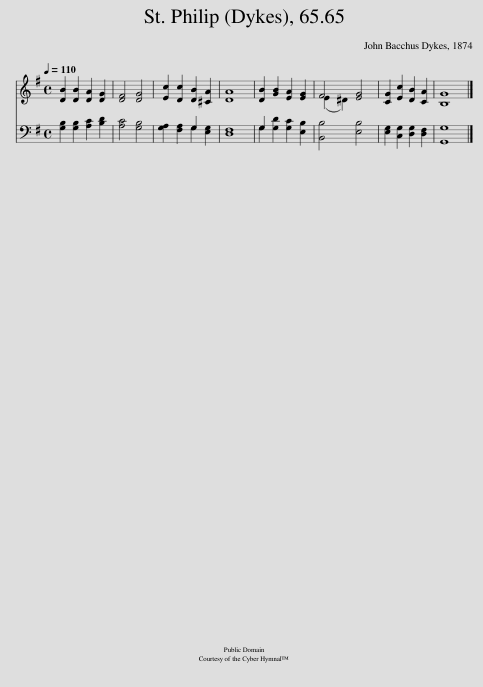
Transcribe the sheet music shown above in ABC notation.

X:1
%%score ( 1 2 ) ( 3 4 )
L:1/8
Q:1/4=110
M:4/4
I:linebreak $
K:G
V:1 treble
V:2 treble
V:3 bass
V:4 bass
V:1
 [DB]2 [DB]2 [DA]2 [DG]2 | [DF]4 [DG]4 | [Ec]2 [Dc]2 [DB]2 [^CA]2 | [DA]8 | [DB]2 [GB]2 [EA]2 [EG]2 | %5
 F4 [EG]4 | [CG]2 [Ec]2 [DB]2 [CA]2 | [B,G]8 |] %8
V:2
 x8 | x8 | x8 | x8 | x8 | %5
 (E2 ^D2) x4 | x8 | x8 |] %8
V:3
 [G,B,]2 [G,B,]2 [A,C]2 [B,D]2 | [A,C]4 [G,B,]4 | [G,A,]2 [F,A,]2 G,2 [E,G,]2 | [D,F,]8 | G,2 [G,D]2 [G,C]2 [E,B,]2 | %5
 [B,,B,]4 [E,B,]4 | [E,G,]2 [C,G,]2 [D,G,]2 [D,F,]2 | [G,,G,]8 |] %8
V:4
 x8 | x8 | x4 G,2 x2 | x8 | G,2 x6 | %5
 x8 | x8 | x8 |] %8
